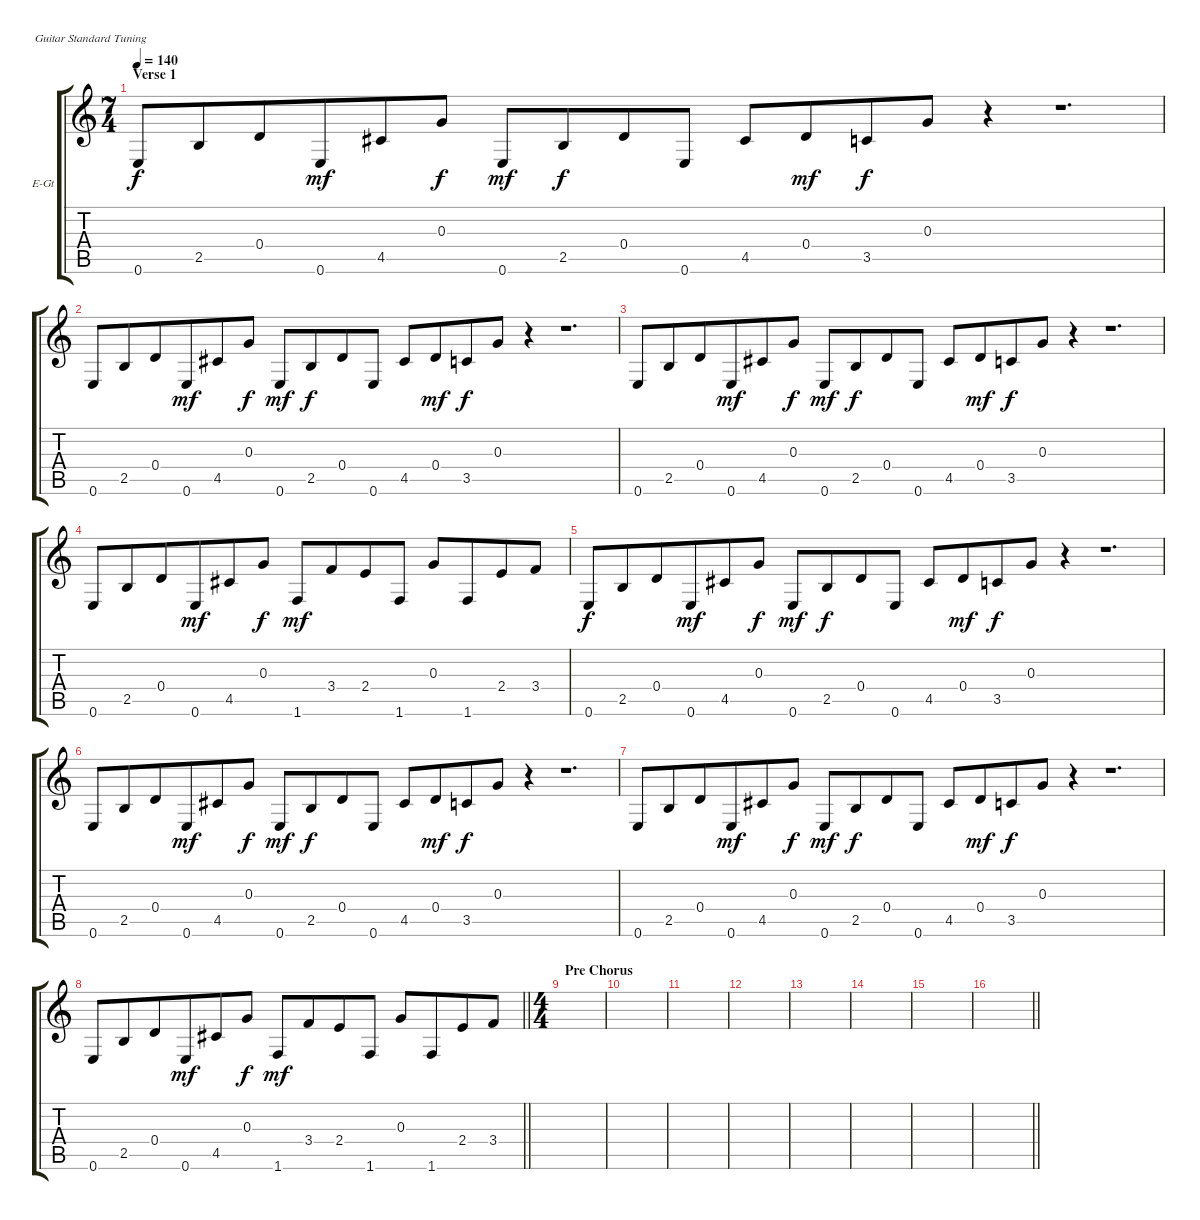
\bracketExtendMode groupsimilarinstruments
\firstSystemTrackNameOrientation horizontal
\otherSystemsTrackNameOrientation horizontal
\track ("Clean Guitar" "E-Gt") {instrument electricguitarclean}
\staff {score tabs}
\tuning (E4 B3 G3 D3 A2 E2)
\ts (7 4)
\beaming (8 6 4 4)
\section ("" "Verse 1")
\tempo 140
\clef g2
\scale
0.395904
\ks c
0.6.8{dy f} 2.5.8 0.4.8 0.6.8{dy mf} 4.5.8 0.3.8{dy f} 0.6.8{dy mf} 2.5.8{dy f} 0.4.8 0.6.8 4.5.8 0.4.8{dy mf} 3.5.8{dy f} 0.3.8 r.4 r.1{d} |
\scale
0.208191 0.6.8 2.5.8 0.4.8 0.6.8{dy mf} 4.5.8 0.3.8{dy f} 0.6.8{dy mf} 2.5.8{dy f} 0.4.8 0.6.8 4.5.8 0.4.8{dy mf} 3.5.8{dy f} 0.3.8 r.4 r.1{d} |
\scale
0.333333 0.6.8 2.5.8 0.4.8 0.6.8{dy mf} 4.5.8 0.3.8{dy f} 0.6.8{dy mf} 2.5.8{dy f} 0.4.8 0.6.8 4.5.8 0.4.8{dy mf} 3.5.8{dy f} 0.3.8 r.4 r.1{d} |
\scale
0.333333 0.6.8 2.5.8 0.4.8 0.6.8{dy mf} 4.5.8 0.3.8{dy f} 1.6.8{dy mf} 3.4.8 2.4.8 1.6.8 0.3.8 1.6.8 2.4.8 3.4.8 |
\scale
0.333333 0.6.8{dy f} 2.5.8 0.4.8 0.6.8{dy mf} 4.5.8 0.3.8{dy f} 0.6.8{dy mf} 2.5.8{dy f} 0.4.8 0.6.8 4.5.8 0.4.8{dy mf} 3.5.8{dy f} 0.3.8 r.4 r.1{d} |
\scale
0.333333 0.6.8 2.5.8 0.4.8 0.6.8{dy mf} 4.5.8 0.3.8{dy f} 0.6.8{dy mf} 2.5.8{dy f} 0.4.8 0.6.8 4.5.8 0.4.8{dy mf} 3.5.8{dy f} 0.3.8 r.4 r.1{d} |
\scale
0.333333 0.6.8 2.5.8 0.4.8 0.6.8{dy mf} 4.5.8 0.3.8{dy f} 0.6.8{dy mf} 2.5.8{dy f} 0.4.8 0.6.8 4.5.8 0.4.8{dy mf} 3.5.8{dy f} 0.3.8 r.4 r.1{d} |
\scale
0.333333
\barLineRight lightlight
0.6.8 2.5.8 0.4.8 0.6.8{dy mf} 4.5.8 0.3.8{dy f} 1.6.8{dy mf} 3.4.8 2.4.8 1.6.8 0.3.8 1.6.8 2.4.8 3.4.8 |
\ts (4 4)
\beaming (8 2 2 2 2)
\section ("" "Pre Chorus")
\scale
0.487395 |
\scale
0.256303 |
\scale
0.256303 |
\scale
0.333333 |
\scale
0.333333 |
\scale
0.333333 |
\scale
0.333333 |
\scale
0.333333
\barLineRight lightlight
